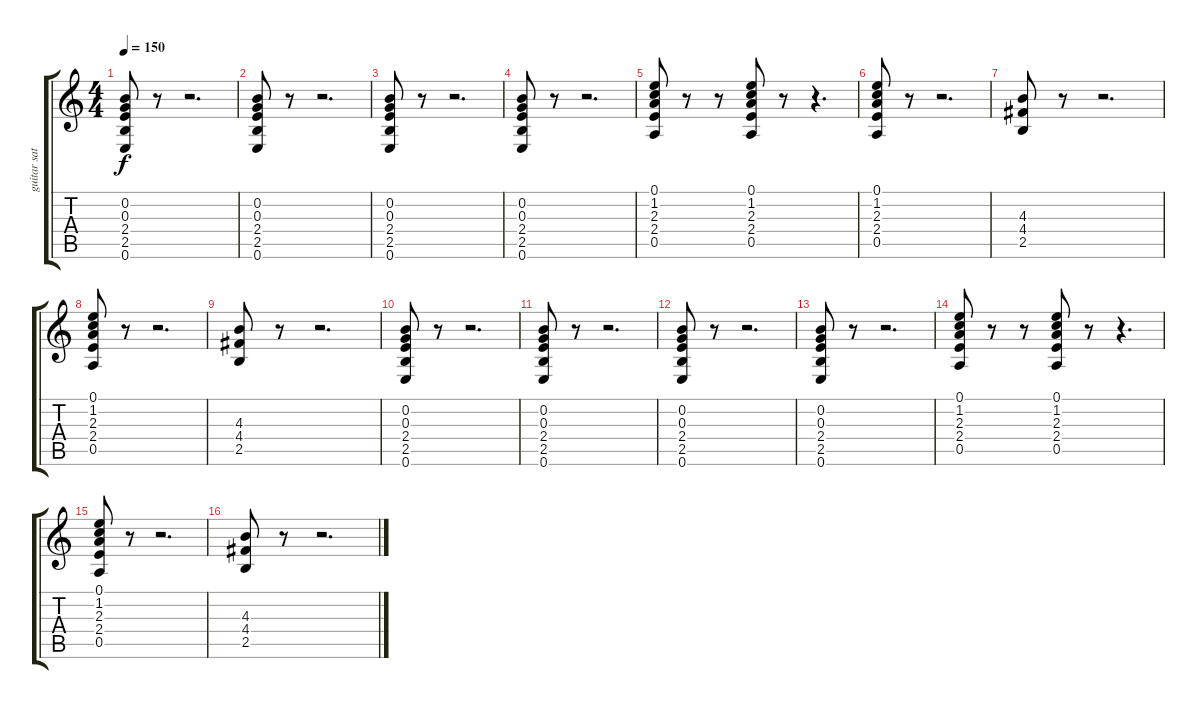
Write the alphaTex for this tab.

\track ("guitar saturer" "guitar sat") {instrument overdrivenguitar}
\staff {score tabs}
\tuning (E4 B3 G3 D3 A2 E2) {hide}
\ts (4 4)
\tempo 150
\clef g2
\ks c
(0.2 0.3 2.4 2.5 0.6).8{dy f} r.8 r.2{d} |
(0.2 0.3 2.4 2.5 0.6).8 r.8 r.2{d} |
(0.2 0.3 2.4 2.5 0.6).8 r.8 r.2{d} |
(0.2 0.3 2.4 2.5 0.6).8 r.8 r.2{d} |
(0.1 1.2 2.3 2.4 0.5).8 r.8 r.8 (0.1 1.2 2.3 2.4 0.5).8 r.8 r.4{d} |
(0.1 1.2 2.3 2.4 0.5).8 r.8 r.2{d} |
(4.3 4.4 2.5).8 r.8 r.2{d} |
(0.1 1.2 2.3 2.4 0.5).8 r.8 r.2{d} |
(4.3 4.4 2.5).8 r.8 r.2{d} |
(0.2 0.3 2.4 2.5 0.6).8 r.8 r.2{d} |
(0.2 0.3 2.4 2.5 0.6).8 r.8 r.2{d} |
(0.2 0.3 2.4 2.5 0.6).8 r.8 r.2{d} |
(0.2 0.3 2.4 2.5 0.6).8 r.8 r.2{d} |
(0.1 1.2 2.3 2.4 0.5).8 r.8 r.8 (0.1 1.2 2.3 2.4 0.5).8 r.8 r.4{d} |
(0.1 1.2 2.3 2.4 0.5).8 r.8 r.2{d} |
(4.3 4.4 2.5).8 r.8 r.2{d}
